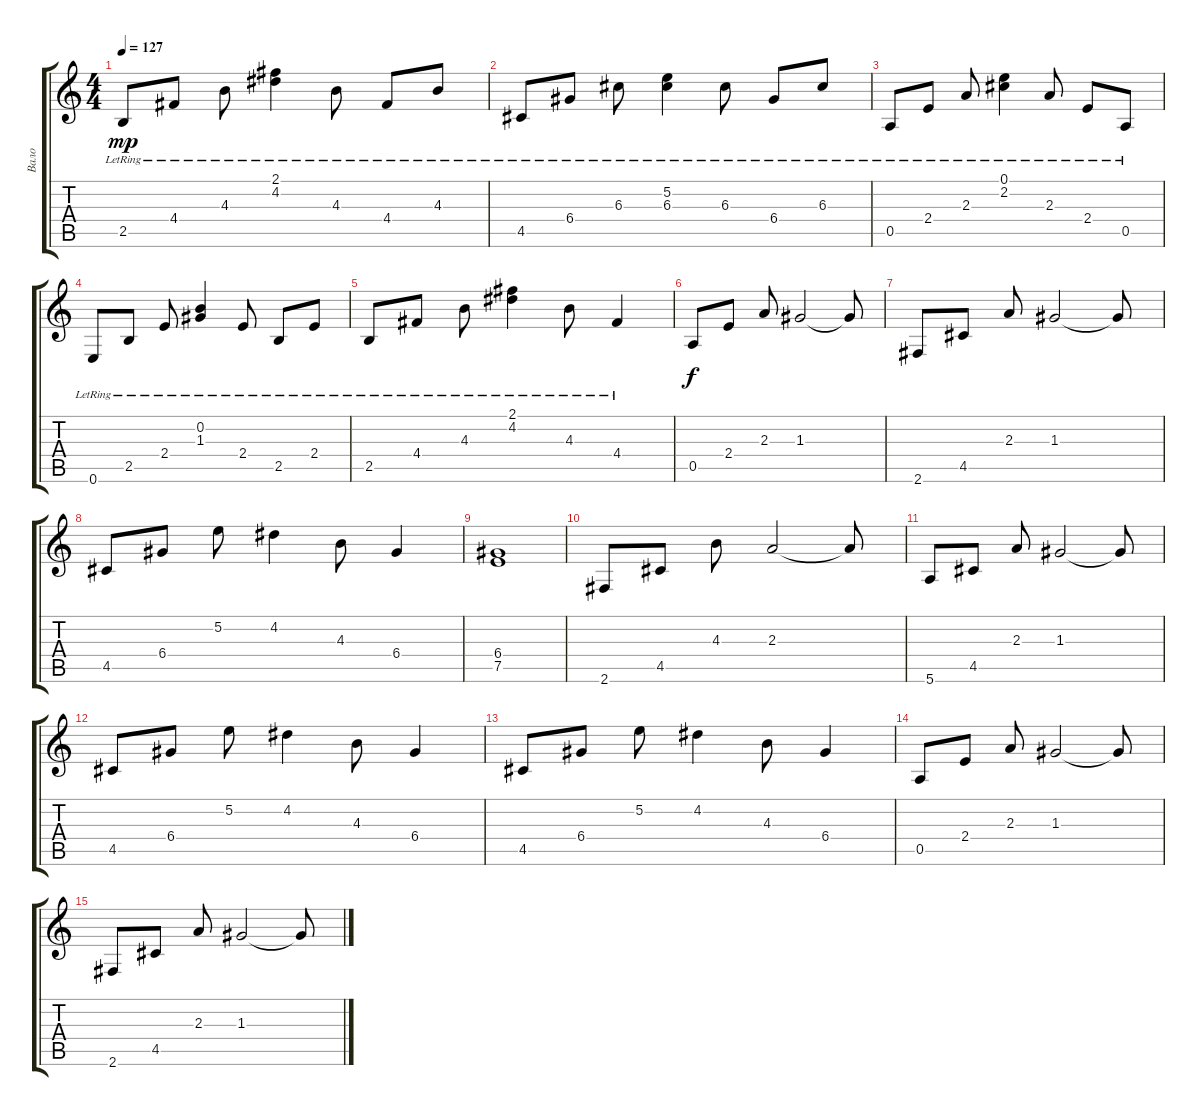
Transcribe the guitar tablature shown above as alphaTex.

\track ("Вало" "Вало") {instrument acousticguitarsteel}
\staff {score tabs}
\tuning (E4 B3 G3 D3 A2 E2) {hide}
\ts (4 4)
\tempo 127
\clef g2
\ks c
2.5{lr}.8{dy mp} 4.4{lr}.8 4.3{lr}.8 (2.1{lr} 4.2{lr}).4 4.3{lr}.8 4.4{lr}.8 4.3{lr}.8 |
4.5{lr}.8 6.4{lr}.8 6.3{lr}.8 (5.2{lr} 6.3{lr}).4 6.3{lr}.8 6.4{lr}.8 6.3{lr}.8 |
0.5{lr}.8 2.4{lr}.8 2.3{lr}.8 (0.1{lr} 2.2{lr}).4 2.3{lr}.8 2.4{lr}.8 0.5{lr}.8 |
0.6{lr}.8 2.5{lr}.8 2.4{lr}.8 (0.2{lr} 1.3{lr}).4 2.4{lr}.8 2.5{lr}.8 2.4{lr}.8 |
2.5{lr}.8 4.4{lr}.8 4.3{lr}.8 (2.1{lr} 4.2{lr}).4 4.3{lr}.8 4.4{lr}.4 |
0.5.8{dy f instrument overdrivenguitar} 2.4.8 2.3.8 1.3.2 1.3{t}.8 |
2.6.8 4.5.8 2.3.8 1.3.2 1.3{t}.8 |
4.5.8 6.4.8 5.2.8 4.2.4 4.3.8 6.4.4 |
(6.4 7.5).1 |
2.6.8 4.5.8 4.3.8 2.3.2 2.3{t}.8 |
5.6.8 4.5.8 2.3.8 1.3.2 1.3{t}.8 |
4.5.8 6.4.8 5.2.8 4.2.4 4.3.8 6.4.4 |
4.5.8 6.4.8 5.2.8 4.2.4 4.3.8 6.4.4 |
0.5.8 2.4.8 2.3.8 1.3.2 1.3{t}.8 |
2.6.8 4.5.8 2.3.8 1.3.2 1.3{t}.8
